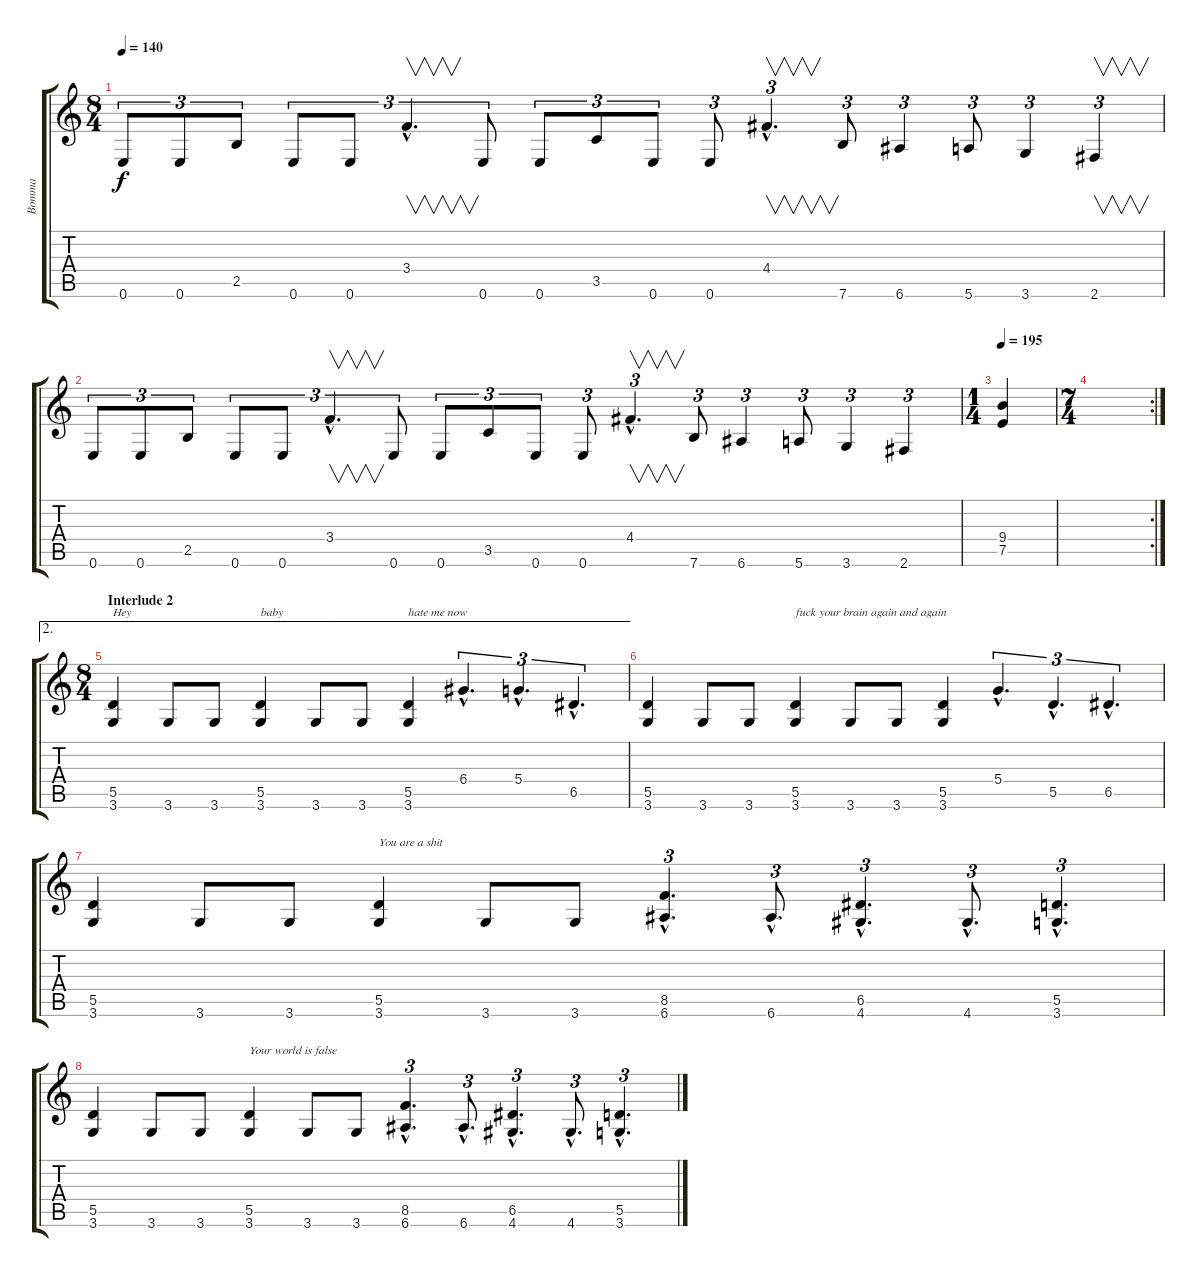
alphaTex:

\track ("Bomma" "Bomma") {instrument distortionguitar}
\staff {score tabs}
\tuning (E4 B3 G3 D3 A2 E2) {hide}
\ts (8 4)
\tempo 140
\clef g2
\ks c
0.6.8{tu (3 2) dy f} 0.6.8{tu (3 2)} 2.5.8{tu (3 2)} 0.6.8{tu (3 2)} 0.6.8{tu (3 2)} 3.4{hac}.4{v d tu (3 2)} 0.6.8{tu (3 2)} 0.6.8{tu (3 2)} 3.5.8{tu (3 2)} 0.6.8{tu (3 2)} 0.6.8{tu (3 2)} 4.4{hac}.4{v d tu (3 2)} 7.6.8{tu (3 2)} 6.6.4{tu (3 2)} 5.6.8{tu (3 2)} 3.6.4{tu (3 2)} 2.6.4{v tu (3 2)} |
0.6.8{tu (3 2)} 0.6.8{tu (3 2)} 2.5.8{tu (3 2)} 0.6.8{tu (3 2)} 0.6.8{tu (3 2)} 3.4{hac}.4{v d tu (3 2)} 0.6.8{tu (3 2)} 0.6.8{tu (3 2)} 3.5.8{tu (3 2)} 0.6.8{tu (3 2)} 0.6.8{tu (3 2)} 4.4{hac}.4{v d tu (3 2)} 7.6.8{tu (3 2)} 6.6.4{tu (3 2)} 5.6.8{tu (3 2)} 3.6.4{tu (3 2)} 2.6.4{tu (3 2)} |
\ts (1 4)
\tempo 195
(9.4 7.5).4 |
\rc 2
\ts (7 4)
|
\ae 2
\ts (8 4)
\section ("" "Interlude 2")
(5.5 3.6).4{txt "Hey"} 3.6.8 3.6.8 (5.5 3.6).4{txt "baby"} 3.6.8 3.6.8 (5.5 3.6).4{txt "hate me now"} 6.4{hac}.4{d tu (3 2)} 5.4{hac}.4{d tu (3 2)} 6.5{hac}.4{d tu (3 2)} |
(5.5 3.6).4 3.6.8 3.6.8 (5.5 3.6).4{txt "fuck your brain again and again"} 3.6.8 3.6.8 (5.5 3.6).4 5.4{hac}.4{d tu (3 2)} 5.5{hac}.4{d tu (3 2)} 6.5{hac}.4{d tu (3 2)} |
(5.5 3.6).4 3.6.8 3.6.8 (5.5 3.6).4{txt "You are a shit"} 3.6.8 3.6.8 (8.5{hac} 6.6{hac}).4{d tu (3 2)} 6.6{hac}.8{d tu (3 2)} (6.5{hac} 4.6{hac}).4{d tu (3 2)} 4.6{hac}.8{d tu (3 2)} (5.5{hac} 3.6{hac}).4{d tu (3 2)} |
(5.5 3.6).4 3.6.8 3.6.8 (5.5 3.6).4{txt "Your world is false"} 3.6.8 3.6.8 (8.5{hac} 6.6{hac}).4{d tu (3 2)} 6.6{hac}.8{d tu (3 2)} (6.5{hac} 4.6{hac}).4{d tu (3 2)} 4.6{hac}.8{d tu (3 2)} (5.5{hac} 3.6{hac}).4{d tu (3 2)}
